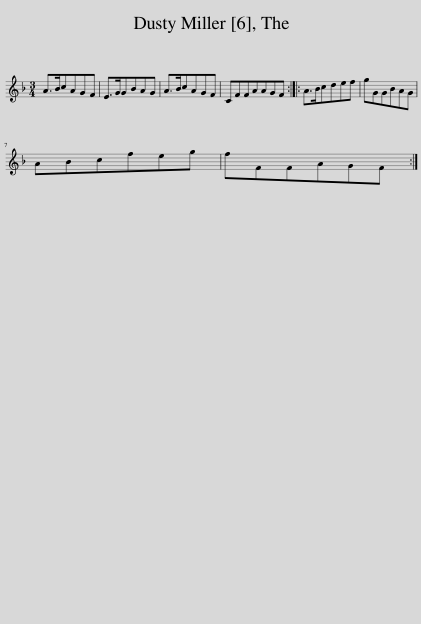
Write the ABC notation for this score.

X:1
L:1/8
M:3/4
I:linebreak $
K:F
V:1 treble
V:1
 A>BcAGF | E>GGBAG | A>BcAGF | CFFAAGF :: A>Bcdef | %5
 gGGBAG |$ ABcfeg | fFFAGF :| %8
